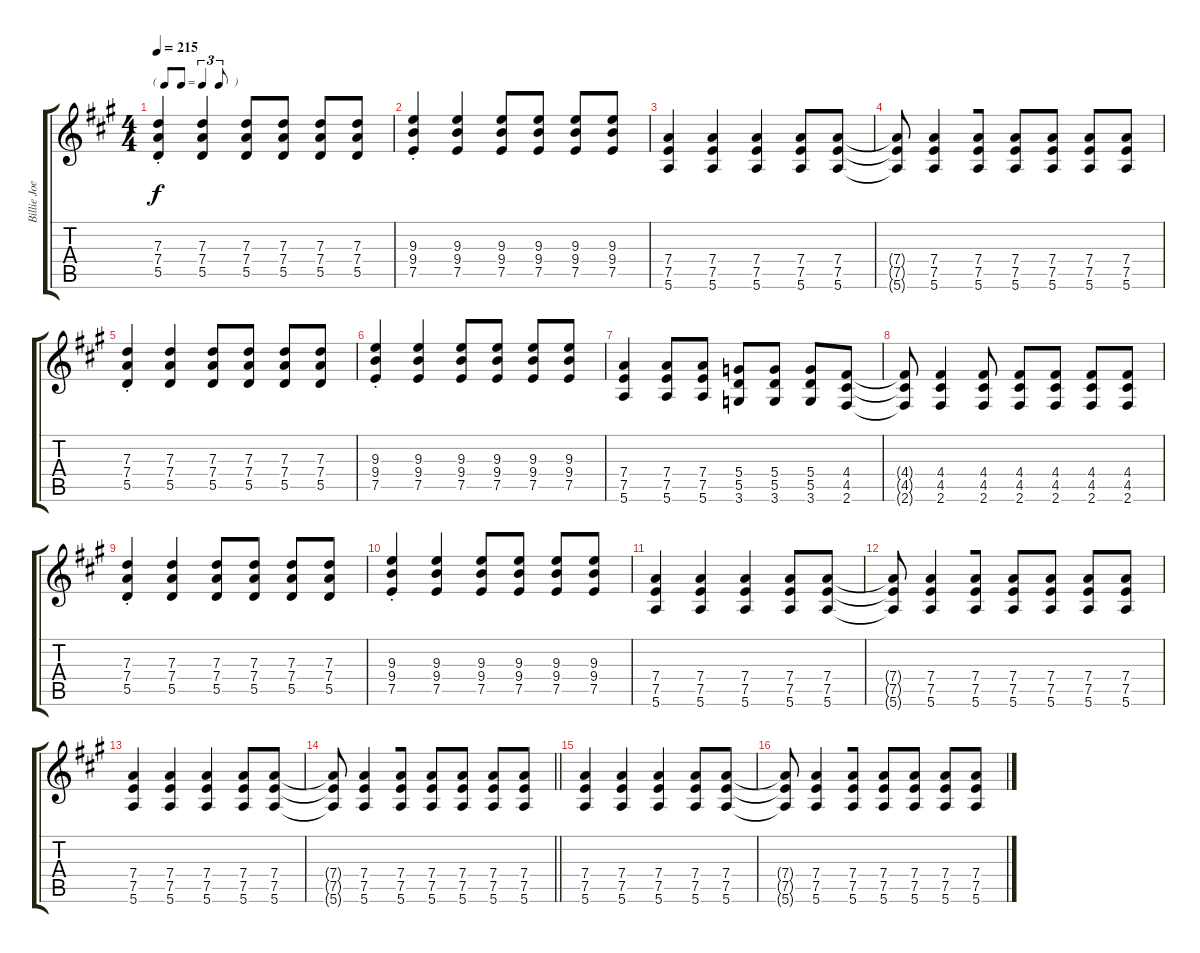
\track ("Billie Joe (Rhthym Guitar)" "Billie Joe") {instrument distortionguitar}
\staff {score tabs}
\tuning (E4 B3 G3 D3 A2 E2) {hide}
\ts (4 4)
\tf triplet8th
\tempo 215
\clef g2
\ks a
(7.3{st} 7.4{st} 5.5{st}).4{dy f} (7.3 7.4 5.5).4 (7.3 7.4 5.5).8 (7.3 7.4 5.5).8 (7.3 7.4 5.5).8 (7.3 7.4 5.5).8 |
(9.3{st} 9.4{st} 7.5{st}).4 (9.3 9.4 7.5).4 (9.3 9.4 7.5).8 (9.3 9.4 7.5).8 (9.3 9.4 7.5).8 (9.3 9.4 7.5).8 |
(7.4 7.5 5.6).4 (7.4 7.5 5.6).4 (7.4 7.5 5.6).4 (7.4 7.5 5.6).8 (7.4 7.5 5.6).8 |
(7.4{t} 7.5{t} 5.6{t}).8 (7.4 7.5 5.6).4{beam merge} (7.4 7.5 5.6).8 (7.4 7.5 5.6).8 (7.4 7.5 5.6).8 (7.4 7.5 5.6).8 (7.4 7.5 5.6).8 |
(7.3{st} 7.4{st} 5.5{st}).4 (7.3 7.4 5.5).4 (7.3 7.4 5.5).8 (7.3 7.4 5.5).8 (7.3 7.4 5.5).8 (7.3 7.4 5.5).8 |
(9.3{st} 9.4{st} 7.5{st}).4 (9.3 9.4 7.5).4 (9.3 9.4 7.5).8 (9.3 9.4 7.5).8 (9.3 9.4 7.5).8 (9.3 9.4 7.5).8 |
(7.4 7.5 5.6).4 (7.4 7.5 5.6).8 (7.4 7.5 5.6).8 (5.4 5.5 3.6).8 (5.4 5.5 3.6).8 (5.4 5.5 3.6).8 (4.4 4.5 2.6).8 |
(4.4{t} 4.5{t} 2.6{t}).8 (4.4 4.5 2.6).4 (4.4 4.5 2.6).8 (4.4 4.5 2.6).8 (4.4 4.5 2.6).8 (4.4 4.5 2.6).8 (4.4 4.5 2.6).8 |
(7.3{st} 7.4{st} 5.5{st}).4 (7.3 7.4 5.5).4 (7.3 7.4 5.5).8 (7.3 7.4 5.5).8 (7.3 7.4 5.5).8 (7.3 7.4 5.5).8 |
(9.3{st} 9.4{st} 7.5{st}).4 (9.3 9.4 7.5).4 (9.3 9.4 7.5).8 (9.3 9.4 7.5).8 (9.3 9.4 7.5).8 (9.3 9.4 7.5).8 |
(7.4 7.5 5.6).4 (7.4 7.5 5.6).4 (7.4 7.5 5.6).4 (7.4 7.5 5.6).8 (7.4 7.5 5.6).8 |
(7.4{t} 7.5{t} 5.6{t}).8 (7.4 7.5 5.6).4{beam merge} (7.4 7.5 5.6).8 (7.4 7.5 5.6).8 (7.4 7.5 5.6).8 (7.4 7.5 5.6).8 (7.4 7.5 5.6).8 |
(7.4 7.5 5.6).4 (7.4 7.5 5.6).4 (7.4 7.5 5.6).4 (7.4 7.5 5.6).8 (7.4 7.5 5.6).8 |
\barLineRight lightlight
(7.4{t} 7.5{t} 5.6{t}).8 (7.4 7.5 5.6).4{beam merge} (7.4 7.5 5.6).8 (7.4 7.5 5.6).8 (7.4 7.5 5.6).8 (7.4 7.5 5.6).8 (7.4 7.5 5.6).8 |
(7.4 7.5 5.6).4 (7.4 7.5 5.6).4 (7.4 7.5 5.6).4 (7.4 7.5 5.6).8 (7.4 7.5 5.6).8 |
(7.4{t} 7.5{t} 5.6{t}).8 (7.4 7.5 5.6).4{beam merge} (7.4 7.5 5.6).8 (7.4 7.5 5.6).8 (7.4 7.5 5.6).8 (7.4 7.5 5.6).8 (7.4 7.5 5.6).8
